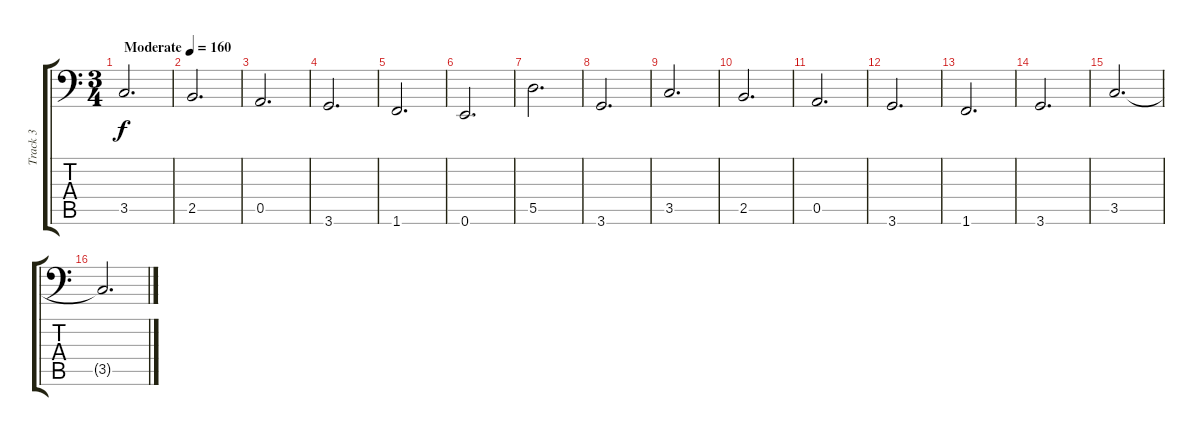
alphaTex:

\track ("Track 3" "Track 3") {instrument electricbasspick}
\staff {score tabs}
\tuning (E3 B2 G2 D2 A1 E1) {hide}
\ts (3 4)
\tempo (160 "Moderate")
\clef f4
\ks c
3.5.2{d dy f instrument electricbasspick} |
2.5.2{d} |
0.5.2{d} |
3.6.2{d} |
1.6.2{d} |
0.6.2{d} |
5.5.2{d} |
3.6.2{d} |
3.5.2{d} |
2.5.2{d} |
0.5.2{d} |
3.6.2{d} |
1.6.2{d} |
3.6.2{d} |
3.5.2{d} |
3.5{t}.2{d}
